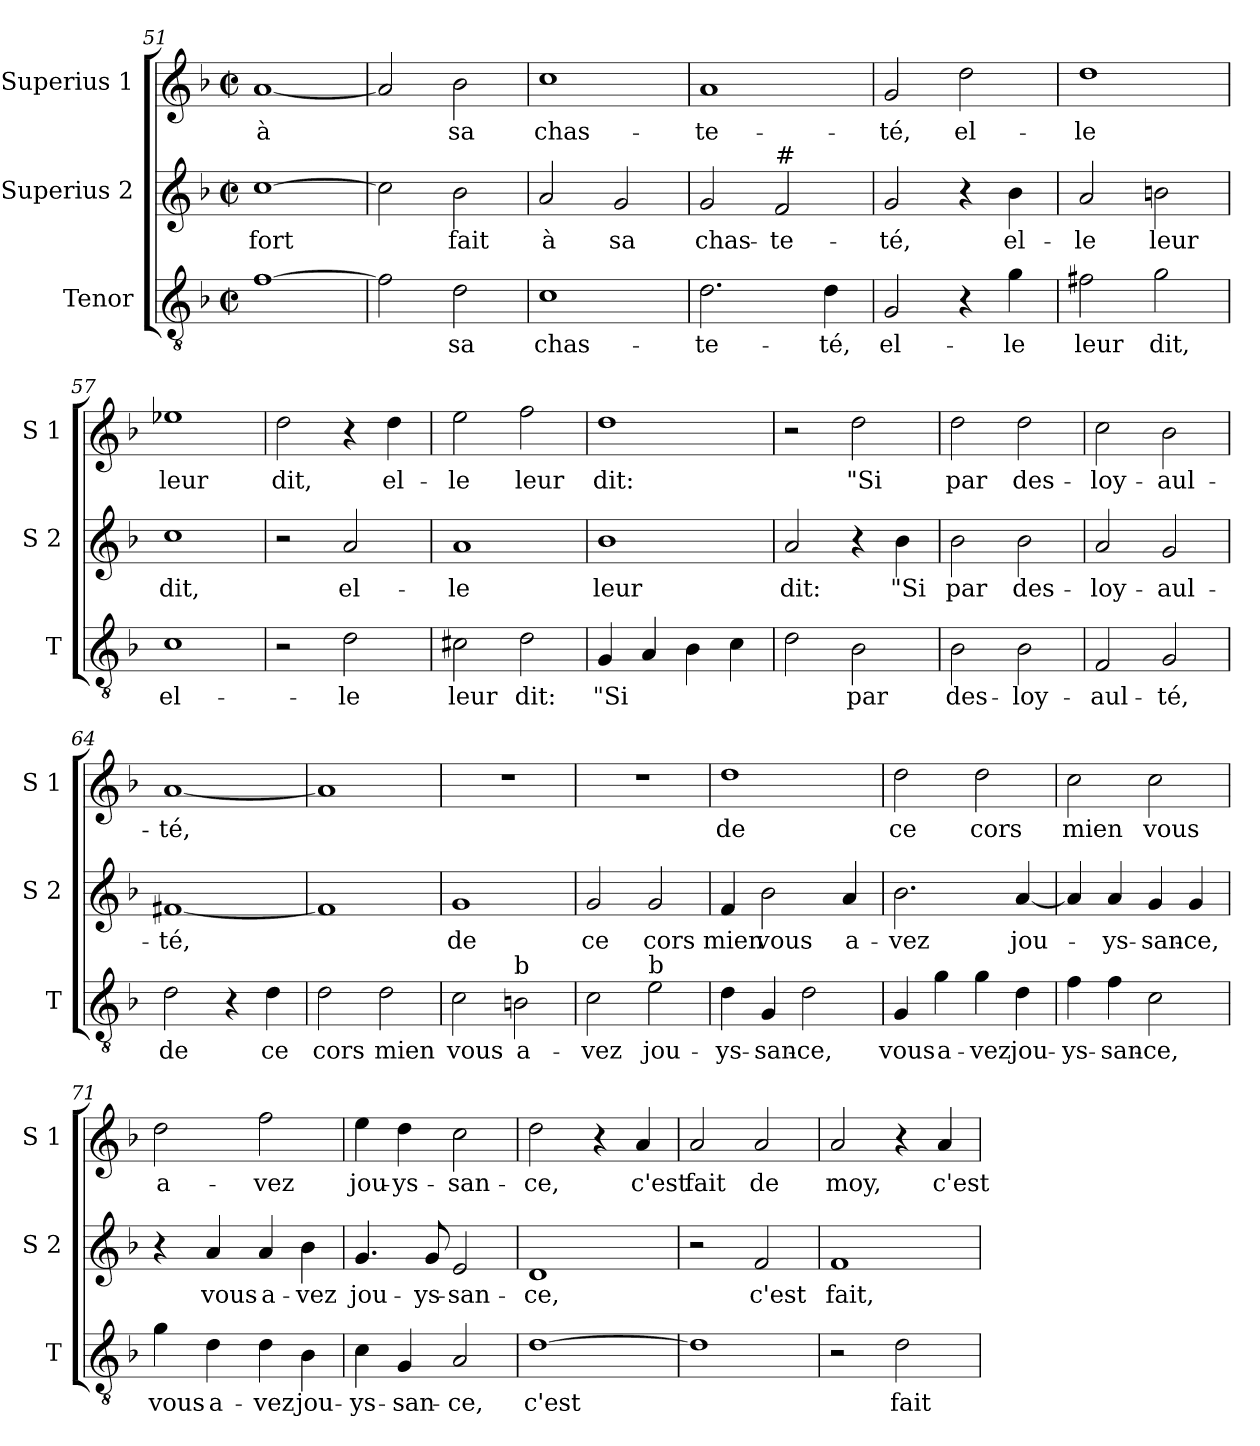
**kern	**text	**kern	**text	**kern	**text
*part3	*part3	*part2	*part2	*part1	*part1
*staff3	*staff3	*staff2	*staff2	*staff1	*staff1
*I"Tenor	*	*I"Superius 2	*	*I"Superius 1	*
*I'T	*	*I'S 2	*	*I'S 1	*
*clefGv2	*	*clefG2	*	*clefG2	*
*k[b-]	*	*k[b-]	*	*k[b-]	*
*F:	*	*F:	*	*F:	*
*M2/2	*	*M2/2	*	*M2/2	*
*met(c|)	*	*met(c|)	*	*met(c|)	*
=51	=51	=51	=51	=51	=51
!	!	!	!LO:LY:b	!	!LO:LY:b
[1f	.	[1cc	-fort	[1a	à
=52	=52	=52	=52	=52	=52
2f\]	.	2cc\]	.	2a/]	.
!	!LO:LY:b	!	!LO:LY:b	!	!LO:LY:b
2d\	sa	2b-\	fait	2b-\	sa
=53	=53	=53	=53	=53	=53
!	!LO:LY:b	!	!LO:LY:b	!	!LO:LY:b
1c	chas-	2a/	à	1cc	chas-
!	!	!	!LO:LY:b	!	!
.	.	2g/	sa	.	.
!!LO:LB:g=z
=54	=54	=54	=54	=54	=54
!	!LO:LY:b	!	!LO:LY:b	!	!LO:LY:b
2.d\	-te-	2g/	chas-	1a	-te-
!	!	!LO:TX:a:t=#	!	!	!
!	!	!	!LO:LY:b	!	!
.	.	2f/	-te-	.	.
!	!LO:LY:b	!	!	!	!
4d\	-té,	.	.	.	.
=55	=55	=55	=55	=55	=55
!	!LO:LY:b	!	!LO:LY:b	!	!LO:LY:b
2G/	el-	2g/	-té,	2g/	-té,
!	!	!	!	!	!LO:LY:b
4r	.	4r	.	2dd\	el-
!	!LO:LY:b	!	!LO:LY:b	!	!
4g\	-le	4b-\	el-	.	.
=56	=56	=56	=56	=56	=56
!	!LO:LY:b	!	!LO:LY:b	!	!LO:LY:b
2f#X\	leur	2a/	-le	1dd	-le
!	!LO:LY:b	!	!LO:LY:b	!	!
2g\	dit,	2bn\	leur	.	.
=57	=57	=57	=57	=57	=57
!	!LO:LY:b	!	!LO:LY:b	!	!LO:LY:b
1c	el-	1cc	dit,	1ee-X	leur
=58	=58	=58	=58	=58	=58
!	!	!	!	!	!LO:LY:b
2r	.	2r	.	2dd\	dit,
!	!LO:LY:b	!	!LO:LY:b	!	!
2d\	-le	2a/	el-	4r	.
!	!	!	!	!	!LO:LY:b
.	.	.	.	4dd\	el-
=59	=59	=59	=59	=59	=59
!	!LO:LY:b	!	!LO:LY:b	!	!LO:LY:b
2c#X\	leur	1a	-le	2ee\	-le
!	!LO:LY:b	!	!	!	!LO:LY:b
2d\	dit:	.	.	2ff\	leur
!!LO:LB:g=z
=60	=60	=60	=60	=60	=60
!	!LO:LY:b	!	!LO:LY:b	!	!LO:LY:b
4G/	"Si	1b-	leur	1dd	dit:
4A/	.	.	.	.	.
4B-\	.	.	.	.	.
4c\	.	.	.	.	.
=61	=61	=61	=61	=61	=61
!	!	!	!LO:LY:b	!	!
2d\	.	2a/	dit:	2r	.
!	!LO:LY:b	!	!	!	!LO:LY:b
2B-\	par	4r	.	2dd\	"Si
!	!	!	!LO:LY:b	!	!
.	.	4b-\	"Si	.	.
=62	=62	=62	=62	=62	=62
!	!LO:LY:b	!	!LO:LY:b	!	!LO:LY:b
2B-\	des-	2b-\	par	2dd\	par
!	!LO:LY:b	!	!LO:LY:b	!	!LO:LY:b
2B-\	-loy-	2b-\	des-	2dd\	des-
=63	=63	=63	=63	=63	=63
!	!LO:LY:b	!	!LO:LY:b	!	!LO:LY:b
2F/	-aul-	2a/	-loy-	2cc\	-loy-
!	!LO:LY:b	!	!LO:LY:b	!	!LO:LY:b
2G/	-té,	2g/	-aul-	2b-\	-aul-
=64	=64	=64	=64	=64	=64
!	!LO:LY:b	!	!LO:LY:b	!	!LO:LY:b
2d\	de	[1f#X	-té,	[1a	-té,
4r	.	.	.	.	.
!	!LO:LY:b	!	!	!	!
4d\	ce	.	.	.	.
=65	=65	=65	=65	=65	=65
!	!LO:LY:b	!	!	!	!
2d\	cors	1f#]	.	1a]	.
!	!LO:LY:b	!	!	!	!
2d\	mien	.	.	.	.
!!LO:PB:g=z
=66	=66	=66	=66	=66	=66
!	!LO:LY:b	!	!LO:LY:b	!	!
2c\	vous	1g	de	1r	.
!LO:TX:a:t=b	!	!	!	!	!
!	!LO:LY:b	!	!	!	!
2Bn\	a-	.	.	.	.
=67	=67	=67	=67	=67	=67
!	!LO:LY:b	!	!LO:LY:b	!	!
2c\	-vez	2g/	ce	1r	.
!LO:TX:a:t=b	!	!	!	!	!
!	!LO:LY:b	!	!LO:LY:b	!	!
2e\	jou-	2g/	cors	.	.
=68	=68	=68	=68	=68	=68
!	!LO:LY:b	!	!LO:LY:b	!	!LO:LY:b
4d\	-ys-	4f/	mien	1dd	de
!	!LO:LY:b	!	!LO:LY:b	!	!
4G/	-san-	2b-\	vous	.	.
!	!LO:LY:b	!	!	!	!
2d\	-ce,	.	.	.	.
!	!	!	!LO:LY:b	!	!
.	.	4a/	a-	.	.
=69	=69	=69	=69	=69	=69
!	!LO:LY:b	!	!LO:LY:b	!	!LO:LY:b
4G/	vous	2.b-\	-vez	2dd\	ce
!	!LO:LY:b	!	!	!	!
4g\	a-	.	.	.	.
!	!LO:LY:b	!	!	!	!LO:LY:b
4g\	-vez	.	.	2dd\	cors
!	!LO:LY:b	!	!LO:LY:b	!	!
4d\	jou-	[4a/	jou-	.	.
=70	=70	=70	=70	=70	=70
!	!LO:LY:b	!	!	!	!LO:LY:b
4f\	-ys-	4a/]	.	2cc\	mien
!	!LO:LY:b	!	!LO:LY:b	!	!
4f\	-san-	4a/	-ys-	.	.
!	!LO:LY:b	!	!LO:LY:b	!	!LO:LY:b
2c\	-ce,	4g/	-san-	2cc\	vous
!	!	!	!LO:LY:b	!	!
.	.	4g/	-ce,	.	.
=71	=71	=71	=71	=71	=71
!	!LO:LY:b	!	!	!	!LO:LY:b
4g\	vous	4r	.	2dd\	a-
!	!LO:LY:b	!	!LO:LY:b	!	!
4d\	a-	4a/	vous	.	.
!	!LO:LY:b	!	!LO:LY:b	!	!LO:LY:b
4d\	-vez	4a/	a-	2ff\	-vez
!	!LO:LY:b	!	!LO:LY:b	!	!
4B-\	jou-	4b-\	-vez	.	.
!!LO:LB:g=z
=72	=72	=72	=72	=72	=72
!	!LO:LY:b	!	!LO:LY:b	!	!LO:LY:b
4c\	-ys-	4.g/	jou-	4ee\	jou-
!	!LO:LY:b	!	!	!	!LO:LY:b
4G/	-san-	.	.	4dd\	-ys-
!	!	!	!LO:LY:b	!	!
.	.	8g/	-ys-	.	.
!	!LO:LY:b	!	!LO:LY:b	!	!LO:LY:b
2A/	-ce,	2e/	-san-	2cc\	-san-
=73	=73	=73	=73	=73	=73
!	!LO:LY:b	!	!LO:LY:b	!	!LO:LY:b
[1d	c'est	1d	-ce,	2dd\	-ce,
.	.	.	.	4r	.
!	!	!	!	!	!LO:LY:b
.	.	.	.	4a/	c'est
=74	=74	=74	=74	=74	=74
!	!	!	!	!	!LO:LY:b
1d]	.	2r	.	2a/	fait
!	!	!	!LO:LY:b	!	!LO:LY:b
.	.	2f/	c'est	2a/	de
=75	=75	=75	=75	=75	=75
!	!	!	!LO:LY:b	!	!LO:LY:b
2r	.	1f	fait,	2a/	moy,
!	!LO:LY:b	!	!	!	!
2d\	fait	.	.	4r	.
!	!	!	!	!	!LO:LY:b
.	.	.	.	4a/	c'est
=	=	=	=	=	=
*-	*-	*-	*-	*-	*-
